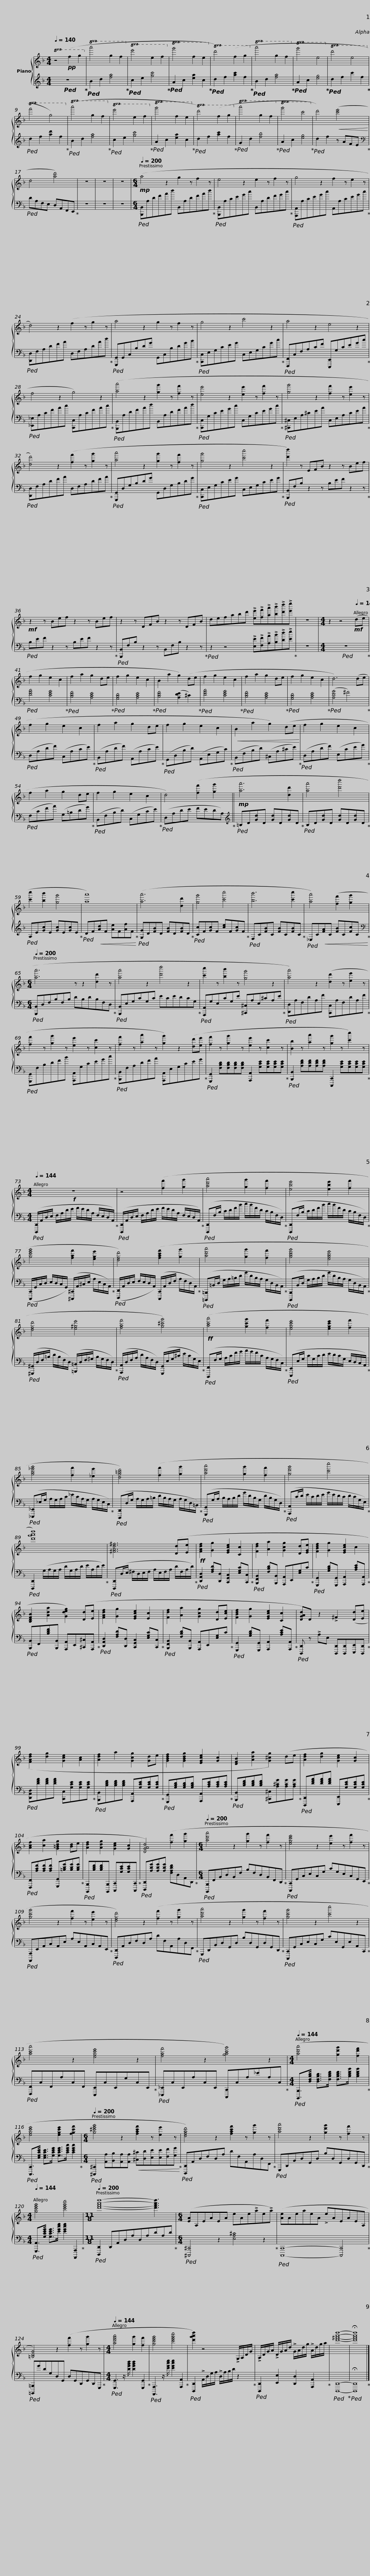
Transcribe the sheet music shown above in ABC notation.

X:1
%%score { 1 | 2 }
L:1/8
Q:1/4=140
M:4/4
I:linebreak $
K:F
V:1 treble
V:2 treble
V:1
!8va(! z4!pp! (f'2 g'2!8va)! |!8va(! a'4 g'2 f'2!8va)! |!8va(! e'4 e'2 f'2!8va)! |!8va(! g'4 f'2 e'2!8va)! |!8va(! d'4) (f'2 g'2!8va)! | %5
!8va(! a'4 g'2 f'2!8va)! |!8va(! g'4 e'4!8va)! |!8va(! d'4 e'4!8va)! |!8va(! f'4 g'4)!8va)! |!8va(! (a'4 g'2 f'2!8va)! |$ %10
!8va(! e'4 e'2 f'2!8va)! |!8va(! g'4 f'2 e'2!8va)! |!8va(! d'4) (f'2 g'2!8va)! |!8va(! a'4 g'2 f'2!8va)! |!8va(! g'4 c''4!8va)! | %15
 d'4)!<(! ([c'e']4!<)! | d4 [ad']4) | z8 | z8 | z8 |$ %20
[M:6/4]!mp![Q:1/4=200] (a4 z2 g2 z f2 z | e4 z2 e2 z f2 z | g4 z2 f2 z e2 z |$ d4) z2 (f2 z g2 z | a4 z2 g2 z f2 z | %25
 g4 z2 c'4 z2 |$ a4 z2 e4 z2 | f4 z2 g4) z2 | ([aa']4 z2 [gg']2 z [ff']2 z |$ [ee']4 z2 [ee']2 z [ff']2 z | %30
 [gg']4 z2 [ff']2 z [ee']2 z | [dd']4) z2 ([ff']2 z [gg']2 z |$ [aa']4 z2 [gg']2 z [ff']2 z | [gg']4 z2 [c'c'']4 z2 | [d'd'']2) z EFB z2 z Bef |$ %35
!mf! z2 z Bef z2 z Bef | z2 z DFB z2 z DFB | defabd' !>![ee']!>![ff']!>![aa']!>![bb']!>![d'd'']!>![e'e''] | z12 |$[M:4/4] z2 z4[Q:1/4=144]!mf! (de | %40
 f2 g2 e2 c2 | f2 a2 g2 de | f2 g2 e2 c2 | B2 a2 g2) (de | f2 g2 e2 c2 | %45
 f2 a2 g2 de | f2 g2 e2 c2 |$ d6) (de | f2 g2 e2 c2 | f2 a2 g2 de | %50
 f2 g2 e2 c2 |!<(! B2 a2 g2) (de!<)! |$ f2 g2 e2 c2 | f2 a2 g2 de | f2 g2 e2 c2 | %55
 d4) ([ff']2 [gg']2 ||$!mp! [aa']6 [dd']2 | [aa']4 [d'd'']4 | [c'c'']2 [bb']2 [gg']4 | [aa']8) | %60
 ([aa']6 [dd']2 |$ [gg']4 [c'c'']4 | [bb']6 [c'c'']2 | [aa']4) ([ff']2 [gg']2 |[M:6/4][Q:1/4=200] [aa']6 z z2 [dd']2 z |$ %65
 [aa']4 z2 [d'd'']4 z2 | [c'c'']2 z [bb']2 z [gg']4 z2 | [aa']4) z2 ([dd']2 z [ee']2 z |$ [ff']2 z [gg']2 z [ee']2 z [cc']2 z | [ff']2 z [aa']2 z [gg']2) z2 ([dd'][ee'] | %70
 [ff']2 z [gg']2 z [ee']2 z [cc']2 z |$ [Bb]2 z [aa']2 z [gg']2 z [c'c'']2) z |[M:4/4]!f![Q:1/4=144] z8 |$ z4 ([ff']2 [gg']2 | [ad'a']4 [gg']2 [ff']2 |$ %75
 [ebe']4 [ebe']2 [ff']2 | [gc'e'g']4 [faf']2 [ege']2 |$ [dfd']4) ([fac'f']2 [gg']2 | [ad'a']4 [gg']2 [ff']2 |$ [gbd'g']4 [egbe']4 | %80
 [dfd']4 [e^ge']4 |$ [faf']4 [g^c'g']4) |!ff! ([ac'a']4 [gc'g']2 [ff']2 |$ [egc'e']4 [egc'e']2 [ff']2 | [gb_e'g']4 [ff']2 [_ee']2 |$ %85
 [dg=bd']4) ([ff']2 [gg']2 | [ad'a']4 [gg']2 [ff']2 |$ [gd'g']4 [c'c'']4 | [d'g'a'd'']8) |$ [^FAd^f]6 ([Dd][Ee] | %90
!ff! [FAdf]2 [Gg]2 [EGce]2 [Cc]2 | [Fdf]2 [Aa]2 [Gcg]2 [Dd][EGe] | [FBdf]2 [Gg]2 [EGce]2 c2 |$ [B,DFB]2 [Ada]2 [Gdeg]2) ([Dd][Ee] | [FAdf]2 [Gg]2 [EGce]2 [Ec]2 | %95
 [Fdf]2 [Aa]2 [Gcg]2 [Dd][Ece] | [FBdf]2 [Gg]2 [EGce]2 [Cc]2 | [DGAd])D z2 !>!^F2 ([Dd][Ee] |$ [FAdf]2 [dg]2 [Gce]2 [Ac]2 | [Adf]2 a2 [Gcg]2 [Gd]e | %100
 [GBdf]2 [GBdg]2 [EGce]2 [Gc]2 | [DFB]2 [Ada]2 [G^cg]2) (de |$ [Adf]2 [dg]2 [Gce]2 [Gc]2 | [Acf]2 [ca]2 [G=Bdg]2 [Bd]e | [Adf]2 [Adg]2 [Gce]2 [Gc]2 | %105
 [DGAd]4) ([ff']2 [gg']2 |$[M:6/4][Q:1/4=200] [ad'a']4 z2 [gg']2 z [ff']2 z | [egc'e']4 z2 [ee']2 z [ff']2 z | [gc'g']4 z2 [ff']2 z [ee']2 z |$ [dfd']4) z2 ([ff']2 z [gg']2 z | %110
 [ad'a']4 z2 [gg']2 z [ff']2 z | [gc'g']4 z2 [c'c'']4 z2 |$ [ac'a']4 z2 [egc'e']4 z2 | [faf']4 z2 [gac'g']4) z2 |[M:4/4][Q:1/4=144] ([ad'a']4 [gd'g']2 [fd'f']2 |$ %115
 [egc'e']4 [egc'e']2 [fgc'f']2 |[M:6/4][Q:1/4=200] [g^c'e'g']4 z2 [fac'f']2 z [ee']2 z | [dfad']4) z2 [fac'f']2 z [gg']2 z |$ [ad'a']4 z2 [gd'g']2 z [ff']2 z |[M:4/4][Q:1/4=144] [gc'e'g']4 [c'e'g'c'']4 | %120
[M:11/8][Q:1/4=200] [d'f'a'd'']8- [d'f'a'd'']3 |$[M:6/4] ([EA]A,EAEA eAe!>!ae!>!a) | ([Ae]AeaeA !>!eAEAEA, | [=B,DG]4) z2 ([ff']2 z [gg']2 z |$[M:4/4][Q:1/4=144] [ad'f'a']4 [gg']2 [ff']2 | %125
 [gc'e'g']4 [c'e'g'c'']4 | [d'g'a'd'']2) z4 !>!G,/A,/D/G/ | !>!A,/D/G/A/ !>!D/G/A/d/ !>!G/A/d/g/ !>!A/d/g/a/ | [d'^f'a'd'']8- |$ !fermata![d'f'a'd'']8 |] %130
V:2
!ped! z8!ped-up! |!ped! B2 d2 [fa]4!ped-up! |!ped! c2 e2 [gc']4!ped-up! |!ped! A2 c2 [ea]2 c2!ped-up! |!ped! d2 f2 [ac']2 f2!ped-up! | %5
!ped! B2 d2 [fa]4!ped-up! |!ped! A2 c2 [eg]4!ped-up! |!ped! d2 f2 c'2 f2!ped-up! |!ped! d2 f2 [ad']2 f2!ped-up! |!ped! B2 d2 [fa]4!ped-up! |$ %10
!ped! c2 e2 [gc']4!ped-up! |!ped! A2 c2 [ea]2 c2!ped-up! |!ped! d2 f2 [ac']2 f2!ped-up! |!ped! G2 d2 [fb]4!ped-up! |!ped! A2 c2 [eg]4!ped-up! | %15
!ped! d2 f2 z AFE!ped-up! |[K:bass]!ped! DA,F,E, D,A,,F,,E,,!ped-up! | z8 | z8 | z8 |$ %20
[M:6/4]!ped! [B,,,B,,]A,DFAd B,,A,DFAd!ped-up! |!ped! [B,,,B,,]A,CEGc B,,A,DFGc!ped-up! |!ped! [A,,,A,,]A,CEGc A,,A,CEGc!ped-up! |$!ped! [D,,D,]F,A,DFA D,F,A,DAd!ped-up! |!ped! [G,,,G,,]G,,C,B,DG G,,C,B,DGB!ped-up! | %25
!ped! [C,,C,]E,G,CEG C,E,G,CGc!ped-up! |$!ped! [F,,,F,,]C,F,A,CF [E,,,E,,]G,CEGc!ped-up! |!ped! [_E,,_E,]A,CFAc [C,,C,]A,CFAc!ped-up! |!ped! [B,,,B,,]A,DFAd B,,A,DFAd!ped-up! |$!ped! [C,,C,]G,CEGc C,G,CEGc!ped-up! | %30
!ped! [^C,,^C,]E,A,^CEA C,E,A,CEA!ped-up! |!ped! [D,,D,]F,A,DFA D,F,A,DFA!ped-up! |$!ped! [G,,,G,,]D,G,B,DG G,,D,G,B,DG!ped-up! |!ped! [C,,C,]E,G,CEG C,E,G,CEG!ped-up! |!ped! [B,,,B,,]F,B, z2 z B,EF z2 z!ped-up! |$ %35
!ped! B,EF z2 z B,EF z2 z!ped-up! |!ped! [B,,,B,,]F,B, z2 z B,,F,B, z2 z!ped-up! |!ped! z2 z4 !>![E,E]!>![F,F]!>![A,A]!>![B,B]!>![Dd]!>![Ee]!ped-up! | z12 |$[M:4/4]!ped! z8!ped-up! | %40
!ped! [DFA]4 [CEG]4!ped-up! |!ped! [B,DF]4 [A,CE]4!ped-up! |!ped! [G,B,D]4 [A,CE]4!ped-up! |!ped! [B,DF]4 ([A,DE]2 ^C2)!ped-up! |!ped! [DFA]4 [CEG]4!ped-up! | %45
!ped! [B,DF]4 [A,CE]4!ped-up! |!ped! [G,B,D]4 [A,CE]4!ped-up! |$!ped! ([A,DG]4 ^F4)!ped-up! |!ped! (D,A,DF) (C,A,CE)!ped-up! |!ped! (B,,A,DF) (A,,A,CE)!ped-up! | %50
!ped! (G,,D,B,D) (A,,E,G,C)!ped-up! |!ped! (B,,F,B,D) (^C,A,^CE)!ped-up! |$!ped! (D,A,DF) (E,CEG)!ped-up! |!ped! (F,CFA) (G,=B,DG)!ped-up! |!ped! (B,,F,B,D) (C,G,CE)!ped-up! | %55
!ped! (D,A,DE FEDA,)!ped-up! ||$[K:treble]!ped! =B,D[Gd]D [Gd]D[Gd]D!ped-up! |!ped! B,D[Gd]D [Gd]D[Gd]D!ped-up! |!ped! A,E[Gc]E [Gc]E[Gc]E!ped-up! |!ped! DF!<(![Ad]F [Ae]F[Af]F!ped-up!!<)! | %60
!ped! [G,G]D[FB]D [FB]D[FB]D!ped-up! |$!ped! [Cc]F[Gc]F [ce]F[Gc]F!ped-up! |!ped! F,C[FB]C [FB]C[FB]C!ped-up! |!ped! _E,C!<(![FA]C [FB]C[Fc]C!ped-up!!<)! |[M:6/4][K:bass]!ped! [B,,,B,,]D,F,B,F,B, DB,DB,F,D,!ped-up! |$ %65
!ped! [B,,,B,,]E,G,CG,C ECEDCG,!ped-up! |!ped! [A,,,A,,]G,E,CG,E [^C,,^C,]A,E,^CA,E!ped-up! |!ped! [D,,D,]A,F,DA,F [C,,C,]A,F,DA,F!ped-up! |$!ped! [G,,,G,,]F,B,DFB [A,,,A,,]G,CEGc!ped-up! |!ped! [B,,,B,,]F,A,DFA [A,,,A,,]E,G,CEG!ped-up! | %70
!ped! [G,,,G,,]2 [F,B,D][F,B,D][F,B,D][F,B,D] [A,,,A,,]2 [G,CE][G,CE][G,CE][G,CE]!ped-up! |$!ped! [B,,,B,,]2 [A,DF][A,DF][A,DF][A,DF] [C,,,C,,]2 [G,CE][G,CE][G,CE][G,CE]!ped-up! |[M:4/4]!ped! ([D,,,D,,]/A,,/D,/E,/ F,/A,/D/E/ F/E/D/A,/ F,/E,/D,/A,,/)!ped-up! |$!ped! ([D,,,D,,]/A,,/D,/E,/ F,/A,/D/E/ F/E/D/A,/ F,/E,/D,/A,,/)!ped-up! |!ped! ([D,,,D,,]F,/B,/ C/D/F/B/ c/B/F/D/ C/B,/F,/D,/)!ped-up! |$ %75
!ped! ([D,,,D,,]F,/B,/ C/D/F/B/ c/B/F/D/ C/B,/F,/D,/)!ped-up! |!ped! ([C,,,C,,]/G,,/C,/D,/ E,/D,/C,/G,,/) ([^C,,,^C,,]/A,,/^C,/E,/ A,/E,/C,/A,,/)!ped-up! |$!ped! ([D,,,D,,]/A,,/D,/E,/ F,/E,/D,/A,,/) ([C,,,C,,]/A,,/D,/F,/ A,/F,/D,/A,,/)!ped-up! |!ped! ([=B,,,,=B,,,]=B,,/D,/ G,/A,/=B,/D/ G/D/B,/A,/ G,/D,/B,,/A,,/)!ped-up! |$!ped! ([B,,,,B,,,]B,,/D,/ G,/A,/B,/D/ G/D/B,/A,/ G,/D,/B,,/A,,/)!ped-up! | %80
!ped! ([^G,,,^G,,]/D,/F,/=B,/ D/B,/F,/D,/) ([=B,,,=B,,]/D,/F,/^G,/ B,/G,/F,/D,/)!ped-up! |$!ped! ([A,,,A,,]/D,/F,/A,/ D/A,/F,/D,/) ([G,,,G,,]/E,/G,/^C/ E/C/G,/E,/)!ped-up! |!ped! ([D,,,F,,]F,/G,/ A,/C/F/G/ A/G/F/C/ A,/G,/F,/C,/)!ped-up! |$!ped! ([E,,,E,,]E,/G,/ C/G,/C/D/ E/D/C/G,/ E,/D,/C,/A,,/)!ped-up! |!ped! ([_E,,,_E,,]_E,/G,/ A,/G,/A,/C/ _E/C/A,/G,/ A,/G,/E,/C,/)!ped-up! |$ %85
!ped! ([D,,,D,,]D,/G,/ A,/G,/A,/=B,/ D/B,/A,/G,/ A,/G,/D,/=B,,/)!ped-up! |!ped! ([G,,,G,,]G,/A,/ B,/A,/B,/D/ G/D/B,/G,/ D/B,/G,/D,/)!ped-up! |$!ped! ([A,,,A,,]C/D/ E/C/D/E/ G/E/D/C/ D/C/G,/E,/)!ped-up! |!ped! [D,,,D,,]2 (G,/A,/G,/A,/ D/G,/A,/D/ E/A,/D/E/)!ped-up! |$!ped! [D,,,D,,](D,/E,/ ^F,/D,/E,/F,/ A,/E,/F,/A,/ D/F,/A,/D/)!ped-up! | %90
!ped! [D,,A,,D,]2 [F,A,D][D,,D,] [C,,G,,C,]2 [E,G,C][C,,C,]!ped-up! |!ped! [B,,,F,,B,,]2 [F,B,D][B,,,B,,] [A,,,A,,]E,,[E,G,]C!ped-up! |!ped! [G,,,G,,]2 [G,B,D][G,,,G,,] [A,,,A,,]2 [A,CE][A,,,A,,]!ped-up! |$!ped! [B,,,B,,]F,,[B,DF][B,,,B,,] [A,,,A,,]E,,[^C,,^C,][A,,,A,,]!ped-up! |!ped! [D,,A,,D,]2 [F,A,D][D,,D,] [C,,G,,C,]2 [E,G,C][C,,C,]!ped-up! | %95
!ped! [B,,,F,,B,,]2 [F,B,D][B,,,B,,] [A,,,A,,]E,,[E,G,]C!ped-up! |!ped! [G,,,G,,]2 [G,B,D][G,,,G,,] [A,,,A,,]2 [A,CE][A,,,A,,]!ped-up! |!ped! [D,,,D,,] z !>!A,E, [D,,,D,,][D,,,D,,][E,,,E,,][D,,,D,,]!ped-up! |$!ped! [D,,A,,D,][DFA][DFA][DFA] [C,,C,][G,CE][G,CE][G,CE]!ped-up! |!ped! [B,,,B,,][B,DF][B,DF][B,DF] [A,,,A,,][G,CE][G,CE][G,CE]!ped-up! | %100
!ped! [G,,,G,,][G,B,D][G,B,D][G,B,D] [A,,,A,,][A,CE][A,CE][A,CE]!ped-up! |!ped! [B,,,B,,][B,DF][B,DF][B,DF] [^C,,^C,][A,^CG][A,CG][A,CG]!ped-up! |$!ped! [D,,,D,,][DFA][DFA][DFA] [E,,,E,,][G,CE][G,CE][G,CE]!ped-up! |!ped! [F,,,F,,][A,CF][A,CF][A,CF] [G,,,G,,][=B,DG][B,DG][B,DG]!ped-up! |!ped! [B,,,,B,,,][B,DF][B,DF][B,,,,B,,,] [C,,,C,,][G,CE][G,CE][C,,,C,,]!ped-up! | %105
!ped! [D,,,D,,][A,DG][A,DG][A,DG] [F,A,DF]D,A,,D,,!ped-up! |$[M:6/4]!ped! [B,,,,B,,,]F,,B,,D,B,,F, B,F,D,B,,F,,D,,!ped-up! |!ped! [C,,,C,,]G,,C,E,C,G, CG,E,C,G,,E,,!ped-up! |!ped! [A,,,,A,,,]E,,A,,C,A,,E, A,E,A,,C,A,,E,,!ped-up! |$!ped! [D,,,D,,]A,,D,F,D,A, DF,A,,A,D,F,,!ped-up! | %110
!ped! G,,,D,,B,,D,G,,D, B,D,G,,D,G,,D,,!ped-up! |!ped! [C,,,C,,]G,,C,E,C,G, CE,G,,E,A,,C,,!ped-up! |$!ped! [F,,,F,,]C,F,,A,C,F,, [E,,,E,,]C,E,,G,C,E,,!ped-up! |!ped! [_E,,,_E,,]C,E,,A,C,E,, [C,,,C,,]C,A,_EA,C,!ped-up! |[M:4/4]!ped! [B,,,,B,,,]>[D,F,B,D] [D,F,B,D]>[F,B,DF] [F,B,DF]>[B,DFB] [B,DFB]2!ped-up! |$ %115
!ped! [C,,,C,,]>[E,G,CE] [E,G,CE]>[G,CEG] [G,CEG]>[CEGc] [CEGc]2!ped-up! |[M:6/4]!ped! [^C,,,^C,,]2 [A,,A,][B,,B,][A,,A,][A,,A,]!<(! [^C,^C][D,D][E,E][E,E][F,F][G,G]!ped-up!!<)! |!ped! [D,,,D,,]A,,D,F,D,A, DF,A,,A,D,F,,!ped-up! |$!ped! G,,,D,,B,,D,G,,D, B,D,G,,D,G,,D,,!ped-up! |[M:4/4]!ped! [G,,,A,,]>[G,CEG] [G,CEG]>[EGce] [EGce]2 [A,,,,A,,,]2!ped-up! | %120
[M:11/8]!ped! [D,,,D,,]2 D,,A,,D,A,D,A,DA,D!ped-up! |$[M:6/4]!ped! [^C,,,^C,,]4 z2 [E,A,^C]4 z2!ped-up! |!ped! [C,,,C,,]8- [C,,,C,,]4!ped-up! |!ped! [=B,,,,=B,,,]GDG,D,G,, D,G,,D,,G,,D,,G,,,!ped-up! |$[M:4/4]!ped! [G,,,G,,]3 z/ [DGBd]/ [DGBd]2 [G,,,G,,]2!ped-up! | %125
!ped! [A,,,,A,,,]3 z/ [EGce]/ [EGce]2 [A,,,A,,]2!ped-up! |!ped! [D,,,D,,]2- !>!A,,/D,/G,/A,/ !>!D,/A,/B,/D/ z2!ped-up! |!ped! [D,,,D,,]2 [E,,E,]2 [D,,D,]2 [A,,,A,,]2!ped-up! |!ped! [D,,,D,,]8-!ped-up! |$!ped! !fermata![D,,,D,,]8!ped-up! |] %130
